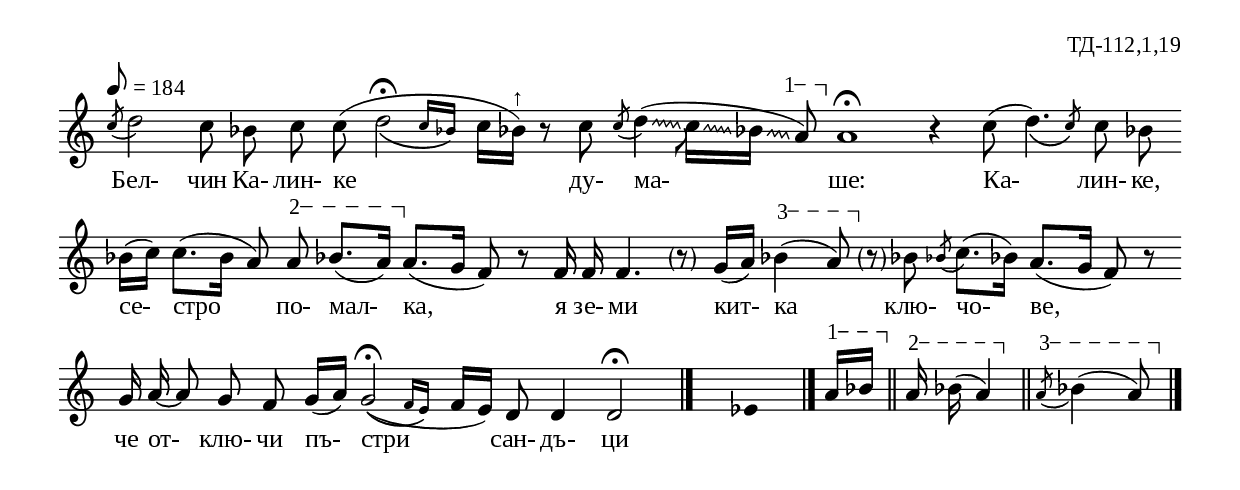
%{
td_112_1_19
%}

\include "td-preamble.ly"

\score {
\relative c'' {
\tempo 8 = 184
\cadenzaOn
\phrasingSlurDown
\override Glissando #'style = #'zigzag
\acciaccatura c8 d2 c8 bes\noBeam c 
c\noBeam( \afterGrace d2\fermata\( { c16[ bes!]\) } c16[ bes!^"↑"]) r8 c8\noBeam
\acciaccatura c \noteFi d\noBeam(\glissando \noteFi c16[\glissando \noteFi bes!]\glissando 
\varA
s8\startTextSpan a8\stopTextSpan\noBeam)
a1\fermata r4
\bar ""
c8( \afterGrace d4.)\( { \stdB c8\) \stdE } \bar ""
c \bar "" bes!\noBeam \bar "" bes!16[( c]) \bar "" c8.([ bes16] a8\noBeam)
\varB
a8\startTextSpan bes!8.[( a16\stopTextSpan]) 
a8.[( g16] f8) r
\bar ""
\parG
f16 f\noBeam f4. \parenthesize r8 g16[( a]) 
\varC
bes!4\startTextSpan( a8\stopTextSpan) 
\parenthesize r8 bes!8\noBeam 
\acciaccatura bes!8 c8.([ bes!16]) a8.[( g16] f8) r
\bar ""
g16 a\noBeam~ a8 g8\noBeam f g16[( a]) 
\afterGrace g2\fermata(\( { f16[ e]\) } f16[ e])
d8 d4 d2\fermata
 \bar "|." 
s4 \fixB ees \fixC
 \bar "|." 
\varA
a16\startTextSpan[ bes!\stopTextSpan] \bar "||"
\varB
a16\startTextSpan bes!16\noBeam( a4\stopTextSpan]) \bar "||"
\varC
\acciaccatura a8\startTextSpan bes!4( a8\stopTextSpan) 
 \bar "|."  
}
\addlyrics { Бел- чин Ка- лин- ке ду- ма- ше: Ка- лин- ке, се- стро по- мал- ка,
я зе- ми кит- ка клю- чо- ве, че от- клю- чи пъ- стри сан- дъ- ци }
%
\layout {
   \context { 
	    \Staff \remove "Time_signature_engraver" } 
  indent = #0
  line-width = 190\mm
  ragged-right=##f
}
%
\midi { 
	\context {
		\Score tempoWholesPerMinute = #(ly:make-moment 184 8)
		}
	}
}
%
\header{
  opus = "ТД-112,1,19"
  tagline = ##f
}


